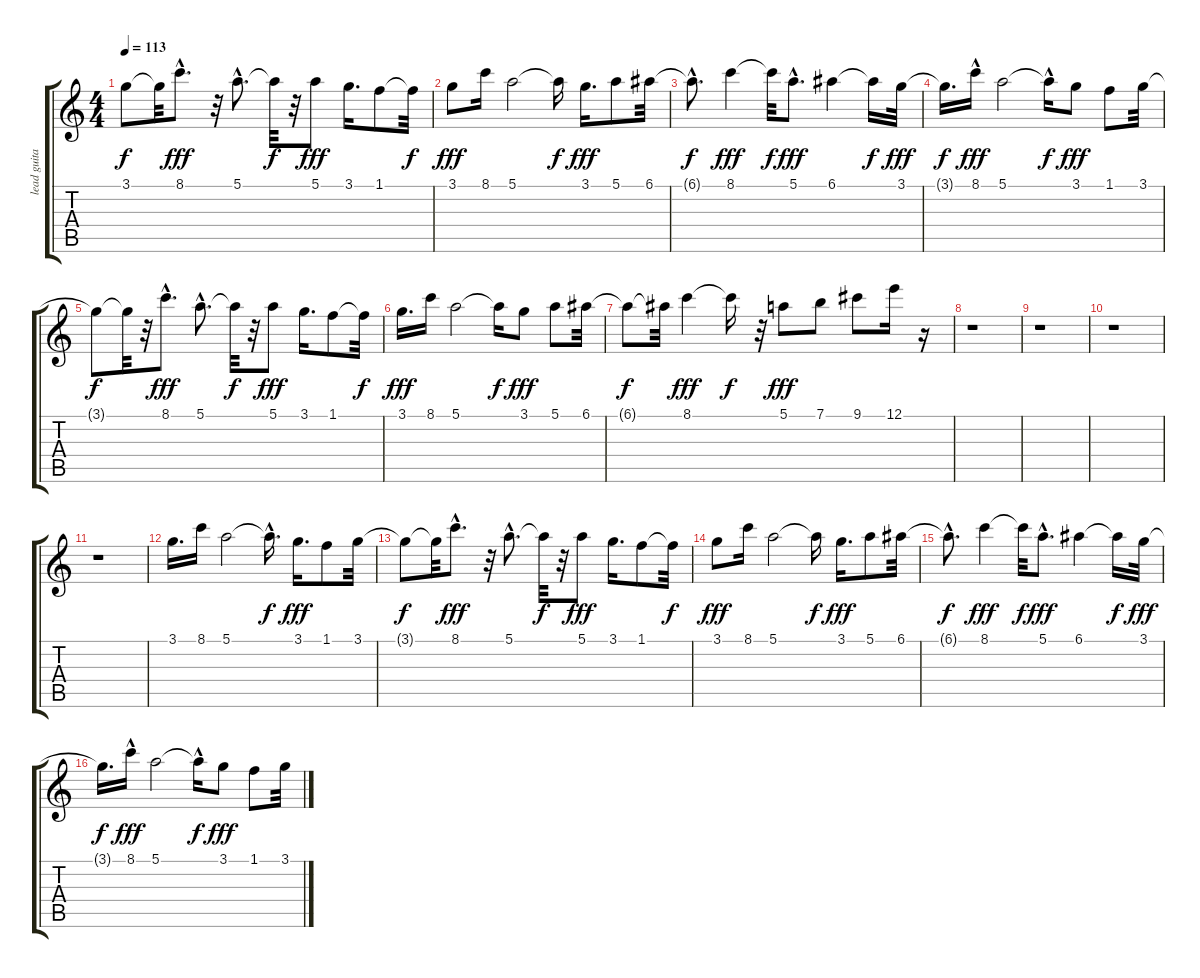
\track ("lead guitar2" "lead guita") {instrument distortionguitar}
\staff {score tabs}
\tuning (E4 B3 G3 D3 A2 E2) {hide}
\ts (4 4)
\tempo 113
\clef g2
\ks c
3.1{t}.8{dy f} 3.1{t}.32 8.1{hac}.8{d dy fff} r.32 5.1{hac}.8{d} 5.1{t}.32{dy f} r.32 5.1.8{dy fff} 3.1.16{d} 1.1.8 1.1{t}.32{dy f} |
3.1.8{dy fff} 8.1.16 5.1.2 5.1{t}.16{dy f} 3.1.16{d dy fff} 5.1.8 6.1.32 |
6.1{hac t}.8{d dy f} 8.1.4{dy fff} 8.1{t}.32{dy f} 5.1{hac}.8{d dy fff} 6.1.4 6.1{t}.16{dy f} 3.1.32{dy fff} |
3.1{t}.16{d dy f} 8.1{hac}.16{dy fff} 5.1.2 5.1{hac t}.16{dy f} 3.1.8{dy fff} 1.1.8 3.1.32 |
3.1{t}.8{dy f} 3.1{t}.32 r.32 8.1{hac}.8{d dy fff} 5.1{hac}.8{d} 5.1{t}.32{dy f} r.32 5.1.8{dy fff} 3.1.16{d} 1.1.8 1.1{t}.32{dy f} |
3.1.16{d dy fff} 8.1.16 5.1.2 5.1{t}.16{dy f} 3.1.8{dy fff} 5.1.8 6.1.32 |
6.1{t}.8{dy f} 6.1{t}.32 8.1.4{dy fff} 8.1{t}.16{dy f} r.32 5.1.8{dy fff} 7.1.8 9.1.8 12.1.16 r.16 |
r.1 |
r.1 |
r.1 |
r.1 |
3.1.16{d} 8.1.16 5.1.2 5.1{hac t}.16{d dy f} 3.1.16{d dy fff} 1.1.8 3.1.32 |
3.1{t}.8{dy f} 3.1{t}.32 8.1{hac}.8{d dy fff} r.32 5.1{hac}.8{d} 5.1{t}.32{dy f} r.32 5.1.8{dy fff} 3.1.16{d} 1.1.8 1.1{t}.32{dy f} |
3.1.8{dy fff} 8.1.16 5.1.2 5.1{t}.16{dy f} 3.1.16{d dy fff} 5.1.8 6.1.32 |
6.1{hac t}.8{d dy f} 8.1.4{dy fff} 8.1{t}.32{dy f} 5.1{hac}.8{d dy fff} 6.1.4 6.1{t}.16{dy f} 3.1.32{dy fff} |
3.1{t}.16{d dy f} 8.1{hac}.16{dy fff} 5.1.2 5.1{hac t}.16{dy f} 3.1.8{dy fff} 1.1.8 3.1.32
